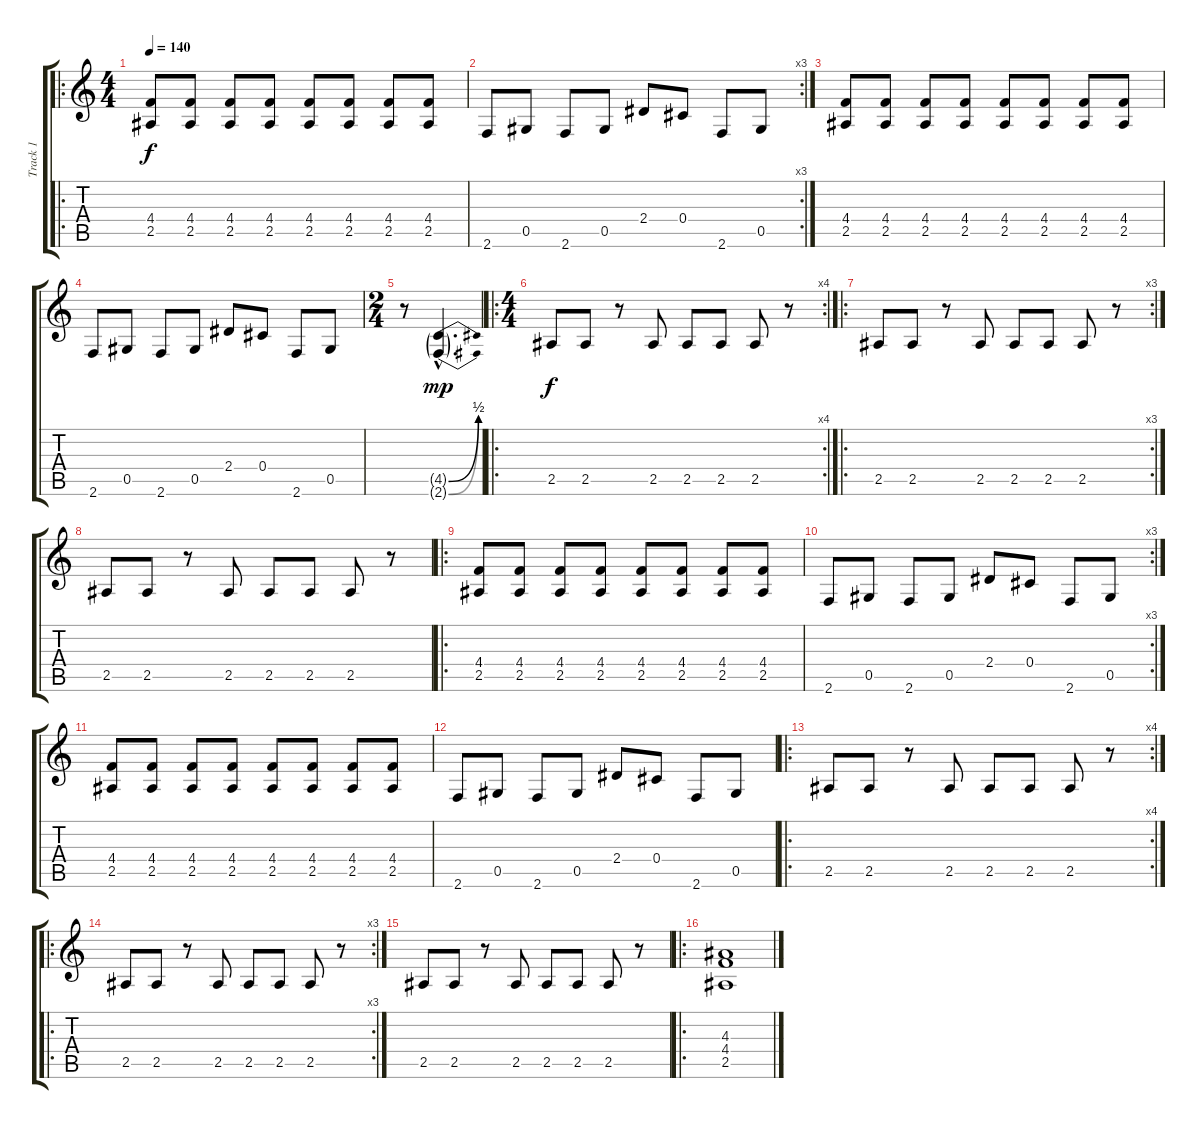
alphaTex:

\track ("Track 1" "Track 1") {instrument distortionguitar}
\staff {score tabs}
\tuning (Eb4 Bb3 Gb3 Db3 Ab2 Eb2) {hide}
\ro
\ts (4 4)
\tempo 140
\clef g2
\ks c
(4.4 2.5).8{dy f instrument distortionguitar} (4.4 2.5).8 (4.4 2.5).8 (4.4 2.5).8 (4.4 2.5).8 (4.4 2.5).8 (4.4 2.5).8 (4.4 2.5).8 |
\rc 3
2.6.8 0.5.8 2.6.8 0.5.8 2.4.8 0.4.8 2.6.8 0.5.8 |
(4.4 2.5).8 (4.4 2.5).8 (4.4 2.5).8 (4.4 2.5).8 (4.4 2.5).8 (4.4 2.5).8 (4.4 2.5).8 (4.4 2.5).8 |
2.6.8 0.5.8 2.6.8 0.5.8 2.4.8 0.4.8 2.6.8 0.5.8 |
\ts (2 4)
r.8 (4.5{be (bend 0 0 60 2) g hac} 2.6{be (bend 0 0 60 2) g hac}).4{d dy mp} |
\ro
\rc 4
\ts (4 4)
2.5.8{dy f} 2.5.8 r.8 2.5.8 2.5.8 2.5.8 2.5.8 r.8 |
\ro
\rc 3
2.5.8 2.5.8 r.8 2.5.8 2.5.8 2.5.8 2.5.8 r.8 |
2.5.8 2.5.8 r.8 2.5.8 2.5.8 2.5.8 2.5.8 r.8 |
\ro
(4.4 2.5).8 (4.4 2.5).8 (4.4 2.5).8 (4.4 2.5).8 (4.4 2.5).8 (4.4 2.5).8 (4.4 2.5).8 (4.4 2.5).8 |
\rc 3
2.6.8 0.5.8 2.6.8 0.5.8 2.4.8 0.4.8 2.6.8 0.5.8 |
(4.4 2.5).8 (4.4 2.5).8 (4.4 2.5).8 (4.4 2.5).8 (4.4 2.5).8 (4.4 2.5).8 (4.4 2.5).8 (4.4 2.5).8 |
2.6.8 0.5.8 2.6.8 0.5.8 2.4.8 0.4.8 2.6.8 0.5.8 |
\ro
\rc 4
2.5.8 2.5.8 r.8 2.5.8 2.5.8 2.5.8 2.5.8 r.8 |
\ro
\rc 3
2.5.8 2.5.8 r.8 2.5.8 2.5.8 2.5.8 2.5.8 r.8 |
2.5.8 2.5.8 r.8 2.5.8 2.5.8 2.5.8 2.5.8 r.8 |
\ro
(4.3 4.4 2.5).1
